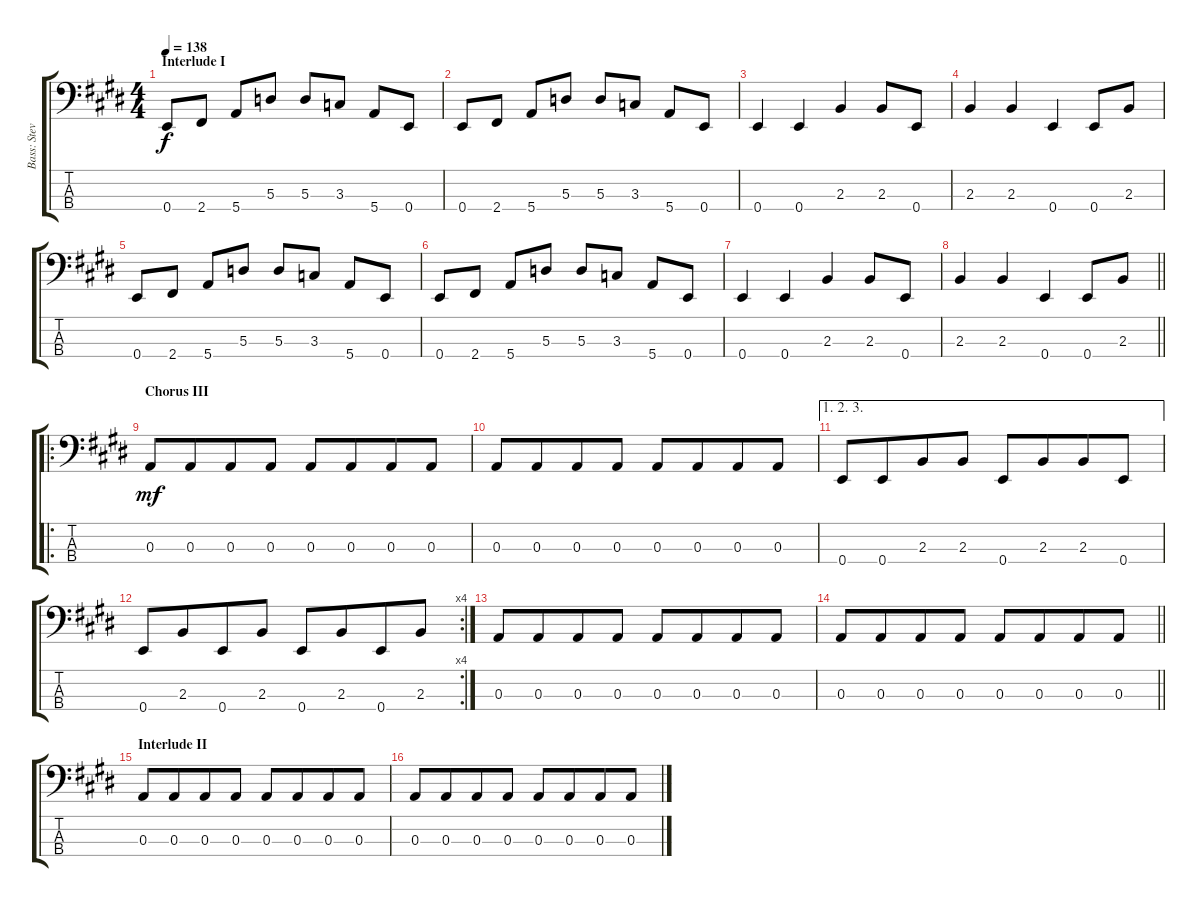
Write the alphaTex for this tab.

\track ("Bass: Steve" "Bass: Stev") {instrument electricbassfinger}
\staff {score tabs}
\tuning (G2 D2 A1 E1) {hide}
\ts (4 4)
\section ("" "Interlude I")
\tempo 138
\clef f4
\ks e
0.4.8{dy f} 2.4.8 5.4.8 5.3.8 5.3.8 3.3.8 5.4.8 0.4.8 |
0.4.8 2.4.8 5.4.8 5.3.8 5.3.8 3.3.8 5.4.8 0.4.8 |
0.4.4 0.4.4 2.3.4 2.3.8 0.4.8 |
2.3.4 2.3.4 0.4.4 0.4.8 2.3.8 |
0.4.8 2.4.8 5.4.8 5.3.8 5.3.8 3.3.8 5.4.8 0.4.8 |
0.4.8 2.4.8 5.4.8 5.3.8 5.3.8 3.3.8 5.4.8 0.4.8 |
0.4.4 0.4.4 2.3.4 2.3.8 0.4.8 |
\barLineRight lightlight
2.3.4 2.3.4 0.4.4 0.4.8 2.3.8 |
\ro
\section ("" "Chorus III")
0.3.8{dy mf} 0.3.8{beam merge} 0.3.8 0.3.8 0.3.8 0.3.8{beam merge} 0.3.8 0.3.8 |
0.3.8 0.3.8{beam merge} 0.3.8 0.3.8 0.3.8 0.3.8{beam merge} 0.3.8 0.3.8 |
\ae (1 2 3)
0.4.8 0.4.8{beam merge} 2.3.8 2.3.8 0.4.8{beam merge} 2.3.8{beam merge} 2.3.8 0.4.8 |
\rc 4
0.4.8{beam merge} 2.3.8{beam merge} 0.4.8{beam merge} 2.3.8 0.4.8{beam merge} 2.3.8{beam merge} 0.4.8{beam merge} 2.3.8 |
0.3.8 0.3.8{beam merge} 0.3.8 0.3.8 0.3.8 0.3.8{beam merge} 0.3.8 0.3.8 |
\barLineRight lightlight
0.3.8 0.3.8{beam merge} 0.3.8 0.3.8 0.3.8 0.3.8{beam merge} 0.3.8 0.3.8 |
\section ("" "Interlude II")
0.3.8 0.3.8{beam merge} 0.3.8 0.3.8 0.3.8 0.3.8{beam merge} 0.3.8 0.3.8 |
0.3.8 0.3.8{beam merge} 0.3.8 0.3.8 0.3.8 0.3.8{beam merge} 0.3.8 0.3.8
